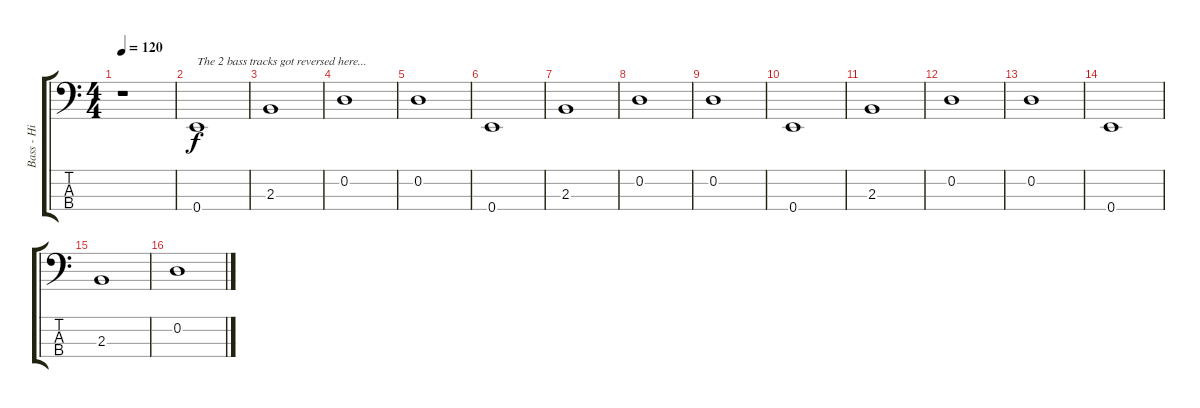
\track ("Bass - Hi" "Bass - Hi") {instrument electricbassfinger}
\staff {score tabs}
\tuning (G2 D2 A1 E1) {hide}
\ts (4 4)
\tempo 120
\clef f4
\ks c
r.1{dy f} |
0.4.1{txt "The 2 bass tracks got reversed here..."} |
2.3.1 |
0.2.1 |
0.2.1 |
0.4.1 |
2.3.1 |
0.2.1 |
0.2.1 |
0.4.1 |
2.3.1 |
0.2.1 |
0.2.1 |
0.4.1 |
2.3.1 |
0.2.1
